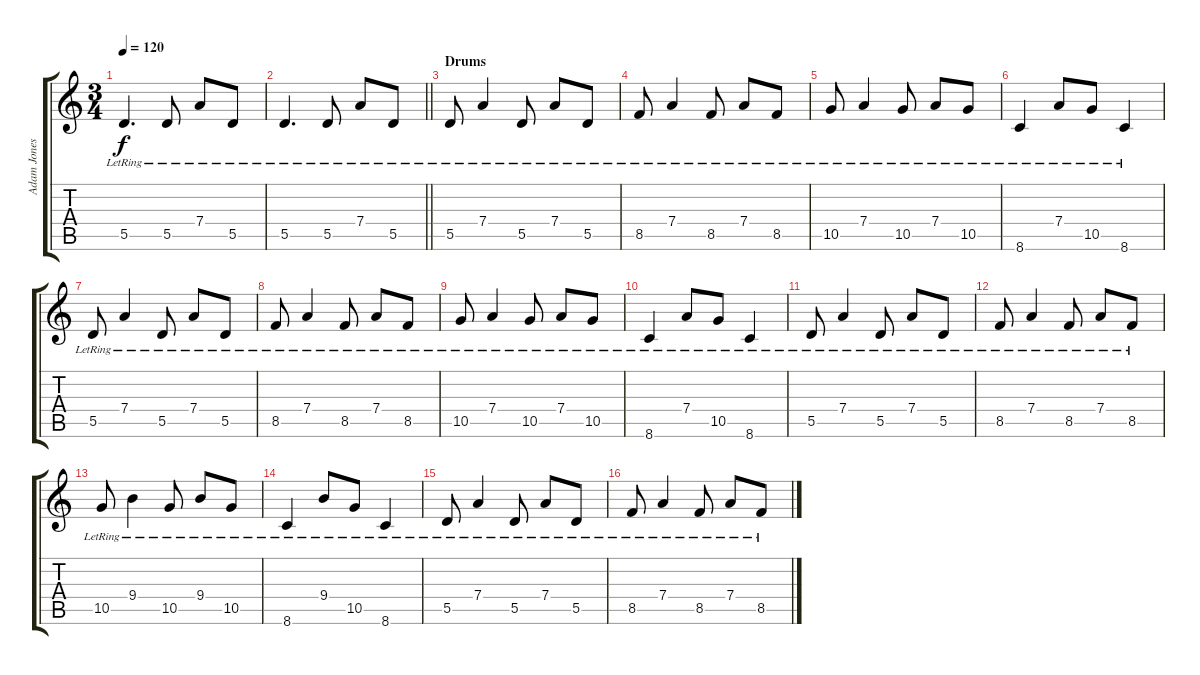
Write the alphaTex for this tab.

\track ("Adam Jones" "Adam Jones") {instrument overdrivenguitar}
\staff {score tabs}
\tuning (E4 B3 G3 D3 A2 E2) {hide}
\ts (3 4)
\tempo 120
\clef g2
\ks c
5.5{lr}.4{d dy f} 5.5{lr}.8 7.4{lr}.8 5.5{lr}.8 |
\barLineRight lightlight
5.5{lr}.4{d} 5.5{lr}.8 7.4{lr}.8 5.5{lr}.8 |
\section ("" "Drums")
5.5{lr}.8{volume 11} 7.4{lr}.4 5.5{lr}.8 7.4{lr}.8 5.5{lr}.8 |
8.5{lr}.8 7.4{lr}.4 8.5{lr}.8 7.4{lr}.8 8.5{lr}.8 |
10.5{lr}.8 7.4{lr}.4 10.5{lr}.8 7.4{lr}.8 10.5{lr}.8 |
8.6{lr}.4 7.4{lr}.8 10.5{lr}.8 8.6{lr}.4 |
5.5{lr}.8 7.4{lr}.4 5.5{lr}.8 7.4{lr}.8 5.5{lr}.8 |
8.5{lr}.8 7.4{lr}.4 8.5{lr}.8 7.4{lr}.8 8.5{lr}.8 |
10.5{lr}.8 7.4{lr}.4 10.5{lr}.8 7.4{lr}.8 10.5{lr}.8 |
8.6{lr}.4 7.4{lr}.8 10.5{lr}.8 8.6{lr}.4 |
5.5{lr}.8 7.4{lr}.4 5.5{lr}.8 7.4{lr}.8 5.5{lr}.8 |
8.5{lr}.8 7.4{lr}.4 8.5{lr}.8 7.4{lr}.8 8.5{lr}.8 |
10.5{lr}.8 9.4{lr}.4 10.5{lr}.8 9.4{lr}.8 10.5{lr}.8 |
8.6{lr}.4 9.4{lr}.8 10.5{lr}.8 8.6{lr}.4 |
5.5{lr}.8 7.4{lr}.4 5.5{lr}.8 7.4{lr}.8 5.5{lr}.8 |
8.5{lr}.8 7.4{lr}.4 8.5{lr}.8 7.4{lr}.8 8.5{lr}.8
